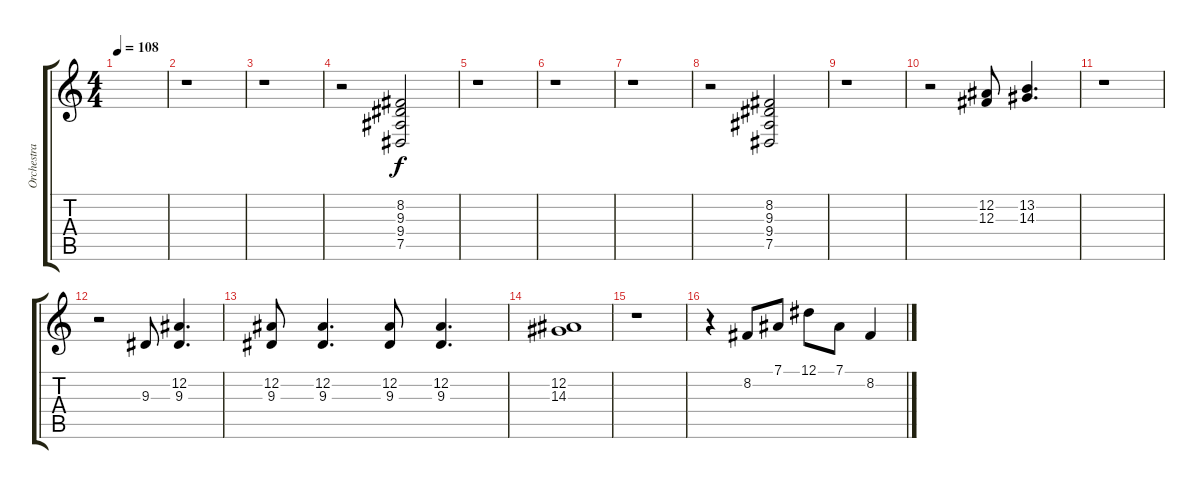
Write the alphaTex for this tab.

\track ("Orchestra" "Orchestra") {instrument stringensemble1}
\staff {score tabs}
\tuning (Eb4 Bb3 Gb3 Db3 Ab2 Eb2) {hide}
\ts (4 4)
\tempo 108
\clef g2
\ks c
|
r.1 |
r.1 |
r.2 (8.2 9.3 9.4 7.5).2 |
r.1 |
r.1 |
r.1 |
r.2 (8.2 9.3 9.4 7.5).2 |
r.1 |
r.2 (12.2 12.3).8 (13.2 14.3).4{d} |
r.1 |
r.2 9.3.8 (12.2 9.3).4{d} |
(12.2 9.3).8 (12.2 9.3).4{d} (12.2 9.3).8 (12.2 9.3).4{d} |
(12.2 14.3).1 |
r.1 |
r.4 8.2.8 7.1.8 12.1.8 7.1.8 8.2.4
